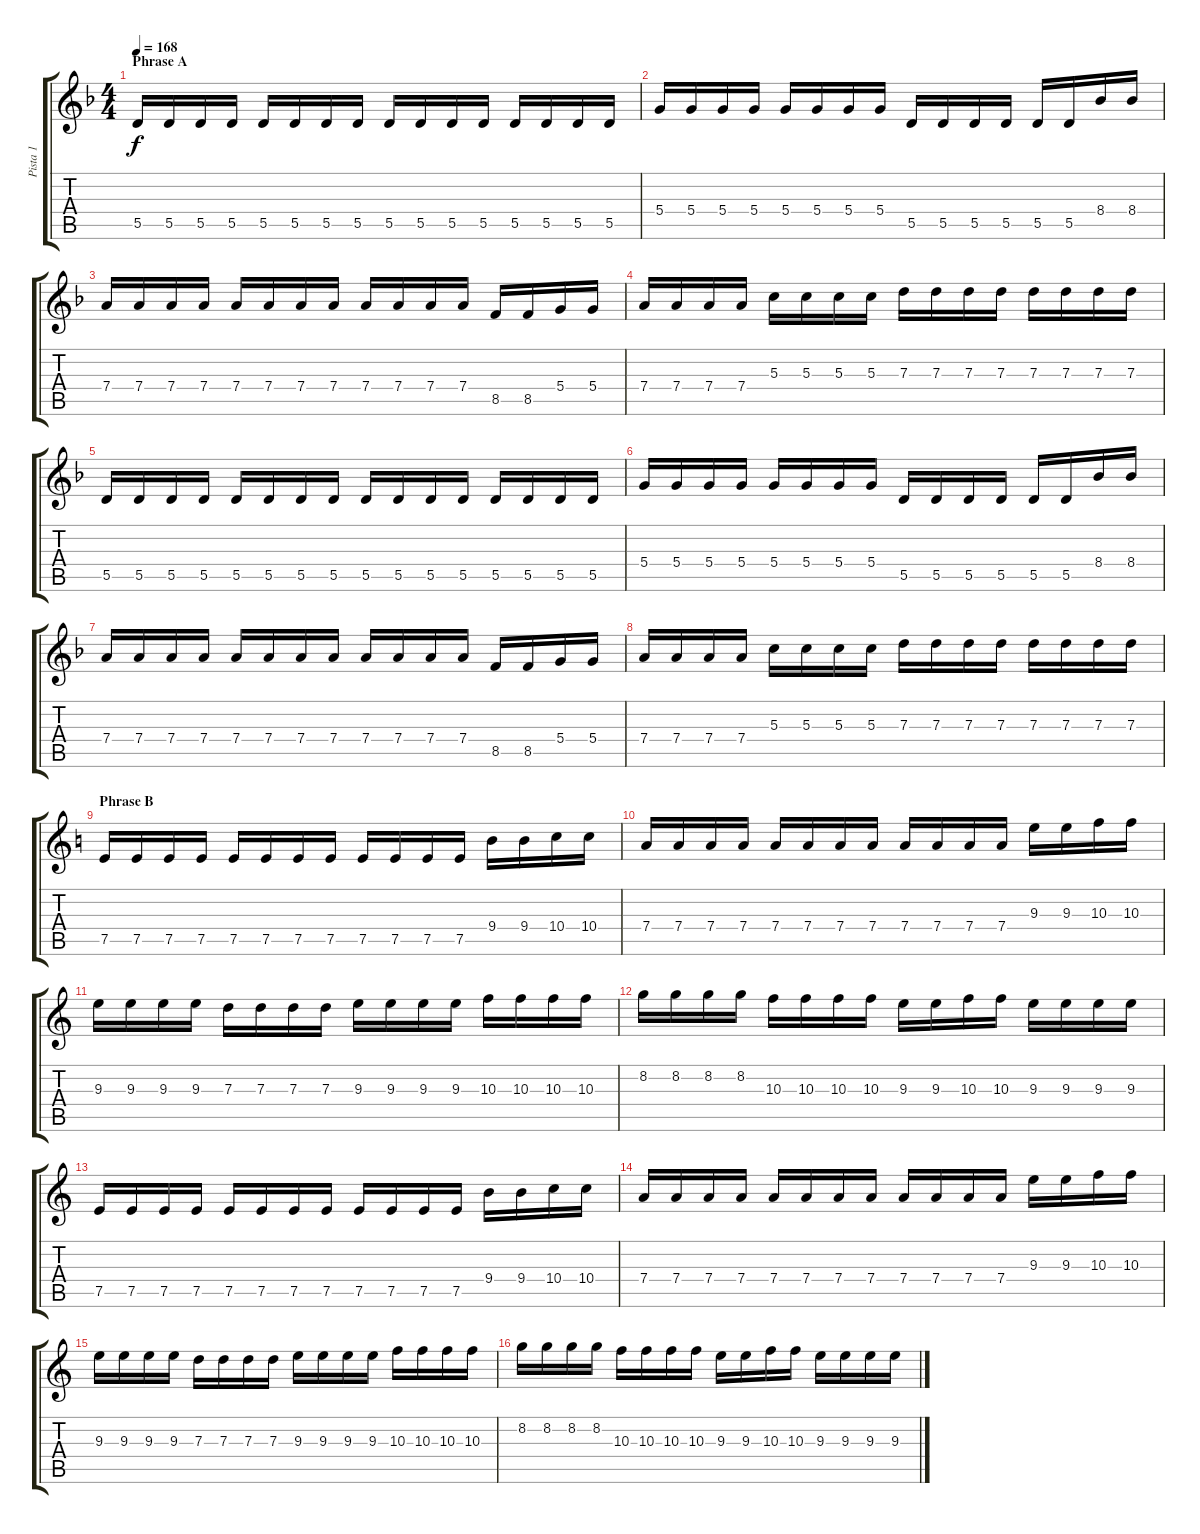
\track ("Pista 1" "Pista 1") {instrument distortionguitar}
\staff {score tabs}
\tuning (E4 B3 G3 D3 A2 E2) {hide}
\ts (4 4)
\section ("" "Phrase A")
\tempo 168
\clef g2
\ks f
5.5.16{dy f} 5.5.16 5.5.16 5.5.16 5.5.16 5.5.16 5.5.16 5.5.16 5.5.16 5.5.16 5.5.16 5.5.16 5.5.16 5.5.16 5.5.16 5.5.16 |
5.4.16 5.4.16 5.4.16 5.4.16 5.4.16 5.4.16 5.4.16 5.4.16 5.5.16 5.5.16 5.5.16 5.5.16 5.5.16 5.5.16 8.4.16 8.4.16 |
7.4.16 7.4.16 7.4.16 7.4.16 7.4.16 7.4.16 7.4.16 7.4.16 7.4.16 7.4.16 7.4.16 7.4.16 8.5.16 8.5.16 5.4.16 5.4.16 |
7.4.16 7.4.16 7.4.16 7.4.16 5.3.16 5.3.16 5.3.16 5.3.16 7.3.16 7.3.16 7.3.16 7.3.16 7.3.16 7.3.16 7.3.16 7.3.16 |
5.5.16 5.5.16 5.5.16 5.5.16 5.5.16 5.5.16 5.5.16 5.5.16 5.5.16 5.5.16 5.5.16 5.5.16 5.5.16 5.5.16 5.5.16 5.5.16 |
5.4.16 5.4.16 5.4.16 5.4.16 5.4.16 5.4.16 5.4.16 5.4.16 5.5.16 5.5.16 5.5.16 5.5.16 5.5.16 5.5.16 8.4.16 8.4.16 |
7.4.16 7.4.16 7.4.16 7.4.16 7.4.16 7.4.16 7.4.16 7.4.16 7.4.16 7.4.16 7.4.16 7.4.16 8.5.16 8.5.16 5.4.16 5.4.16 |
7.4.16 7.4.16 7.4.16 7.4.16 5.3.16 5.3.16 5.3.16 5.3.16 7.3.16 7.3.16 7.3.16 7.3.16 7.3.16 7.3.16 7.3.16 7.3.16 |
\section ("" "Phrase B")
\ks c
7.5.16 7.5.16 7.5.16 7.5.16 7.5.16 7.5.16 7.5.16 7.5.16 7.5.16 7.5.16 7.5.16 7.5.16 9.4.16 9.4.16 10.4.16 10.4.16 |
7.4.16 7.4.16 7.4.16 7.4.16 7.4.16 7.4.16 7.4.16 7.4.16 7.4.16 7.4.16 7.4.16 7.4.16 9.3.16 9.3.16 10.3.16 10.3.16 |
9.3.16 9.3.16 9.3.16 9.3.16 7.3.16 7.3.16 7.3.16 7.3.16 9.3.16 9.3.16 9.3.16 9.3.16 10.3.16 10.3.16 10.3.16 10.3.16 |
8.2.16 8.2.16 8.2.16 8.2.16 10.3.16 10.3.16 10.3.16 10.3.16 9.3.16 9.3.16 10.3.16 10.3.16 9.3.16 9.3.16 9.3.16 9.3.16 |
7.5.16 7.5.16 7.5.16 7.5.16 7.5.16 7.5.16 7.5.16 7.5.16 7.5.16 7.5.16 7.5.16 7.5.16 9.4.16 9.4.16 10.4.16 10.4.16 |
7.4.16 7.4.16 7.4.16 7.4.16 7.4.16 7.4.16 7.4.16 7.4.16 7.4.16 7.4.16 7.4.16 7.4.16 9.3.16 9.3.16 10.3.16 10.3.16 |
9.3.16 9.3.16 9.3.16 9.3.16 7.3.16 7.3.16 7.3.16 7.3.16 9.3.16 9.3.16 9.3.16 9.3.16 10.3.16 10.3.16 10.3.16 10.3.16 |
8.2.16 8.2.16 8.2.16 8.2.16 10.3.16 10.3.16 10.3.16 10.3.16 9.3.16 9.3.16 10.3.16 10.3.16 9.3.16 9.3.16 9.3.16 9.3.16
